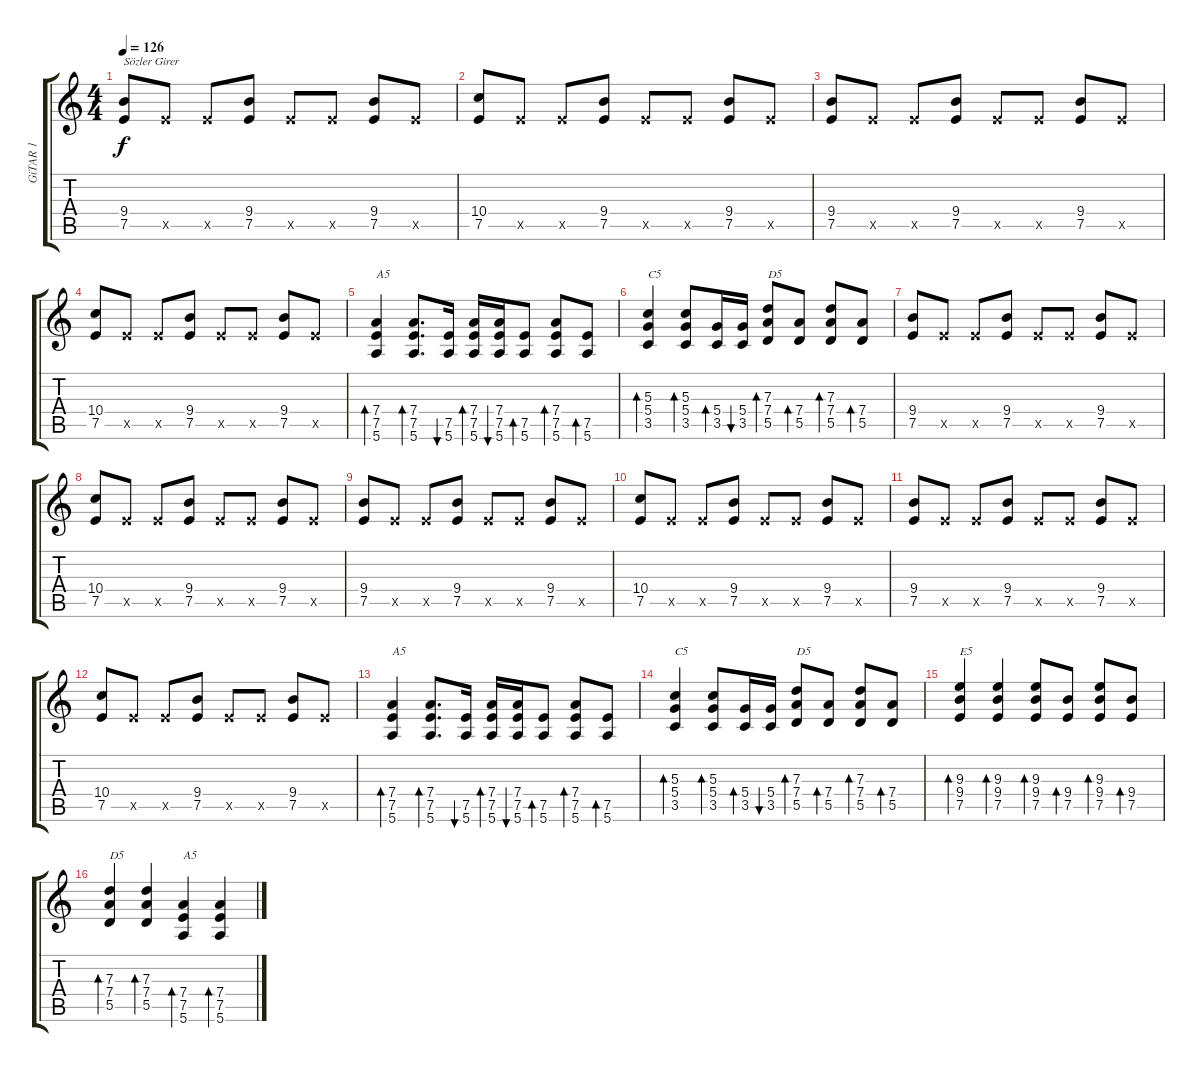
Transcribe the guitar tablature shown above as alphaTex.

\track ("GiTAR 1" "GiTAR 1") {instrument overdrivenguitar}
\staff {score tabs}
\tuning (E4 B3 G3 D3 A2 E2) {hide}
\ts (4 4)
\tempo 126
\clef g2
\ks c
(9.4 7.5).8{txt "Sözler Girer" dy f} 7.5{x}.8 7.5{x}.8 (9.4 7.5).8 7.5{x}.8 7.5{x}.8 (9.4 7.5).8 7.5{x}.8 |
(10.4 7.5).8 7.5{x}.8 7.5{x}.8 (9.4 7.5).8 7.5{x}.8 7.5{x}.8 (9.4 7.5).8 7.5{x}.8 |
(9.4 7.5).8 7.5{x}.8 7.5{x}.8 (9.4 7.5).8 7.5{x}.8 7.5{x}.8 (9.4 7.5).8 7.5{x}.8 |
(10.4 7.5).8 7.5{x}.8 7.5{x}.8 (9.4 7.5).8 7.5{x}.8 7.5{x}.8 (9.4 7.5).8 7.5{x}.8 |
(7.4 7.5 5.6).4{bd 60 txt "A5"} (7.4 7.5 5.6).8{d bd 60} (7.5 5.6).16{bu 60} (7.4 7.5 5.6).16{bd 60} (7.4 7.5 5.6).16{bu 60} (7.5 5.6).8{bd 60} (7.4 7.5 5.6).8{bd 60} (7.5 5.6).8{bd 60} |
(5.3 5.4 3.5).4{bd 60 txt "C5"} (5.3 5.4 3.5).8{bd 60} (5.4 3.5).16{bd 60} (5.4 3.5).16{bu 60} (7.3 7.4 5.5).8{bd 60 txt "D5"} (7.4 5.5).8{bd 60} (7.3 7.4 5.5).8{bd 60} (7.4 5.5).8{bd 60} |
(9.4 7.5).8 7.5{x}.8 7.5{x}.8 (9.4 7.5).8 7.5{x}.8 7.5{x}.8 (9.4 7.5).8 7.5{x}.8 |
(10.4 7.5).8 7.5{x}.8 7.5{x}.8 (9.4 7.5).8 7.5{x}.8 7.5{x}.8 (9.4 7.5).8 7.5{x}.8 |
(9.4 7.5).8 7.5{x}.8 7.5{x}.8 (9.4 7.5).8 7.5{x}.8 7.5{x}.8 (9.4 7.5).8 7.5{x}.8 |
(10.4 7.5).8 7.5{x}.8 7.5{x}.8 (9.4 7.5).8 7.5{x}.8 7.5{x}.8 (9.4 7.5).8 7.5{x}.8 |
(9.4 7.5).8 7.5{x}.8 7.5{x}.8 (9.4 7.5).8 7.5{x}.8 7.5{x}.8 (9.4 7.5).8 7.5{x}.8 |
(10.4 7.5).8 7.5{x}.8 7.5{x}.8 (9.4 7.5).8 7.5{x}.8 7.5{x}.8 (9.4 7.5).8 7.5{x}.8 |
(7.4 7.5 5.6).4{bd 60 txt "A5"} (7.4 7.5 5.6).8{d bd 60} (7.5 5.6).16{bu 60} (7.4 7.5 5.6).16{bd 60} (7.4 7.5 5.6).16{bu 60} (7.5 5.6).8{bd 60} (7.4 7.5 5.6).8{bd 60} (7.5 5.6).8{bd 60} |
(5.3 5.4 3.5).4{bd 60 txt "C5"} (5.3 5.4 3.5).8{bd 60} (5.4 3.5).16{bd 60} (5.4 3.5).16{bu 60} (7.3 7.4 5.5).8{bd 60 txt "D5"} (7.4 5.5).8{bd 60} (7.3 7.4 5.5).8{bd 60} (7.4 5.5).8{bd 60} |
(9.3 9.4 7.5).4{bd 60 txt "E5"} (9.3 9.4 7.5).4{bd 60} (9.3 9.4 7.5).8{bd 60} (9.4 7.5).8{bd 60} (9.3 9.4 7.5).8{bd 60} (9.4 7.5).8{bd 60} |
(7.3 7.4 5.5).4{bd 60 txt "D5"} (7.3 7.4 5.5).4{bd 60} (7.4 7.5 5.6).4{bd 60 txt "A5"} (7.4 7.5 5.6).4{bd 60}
